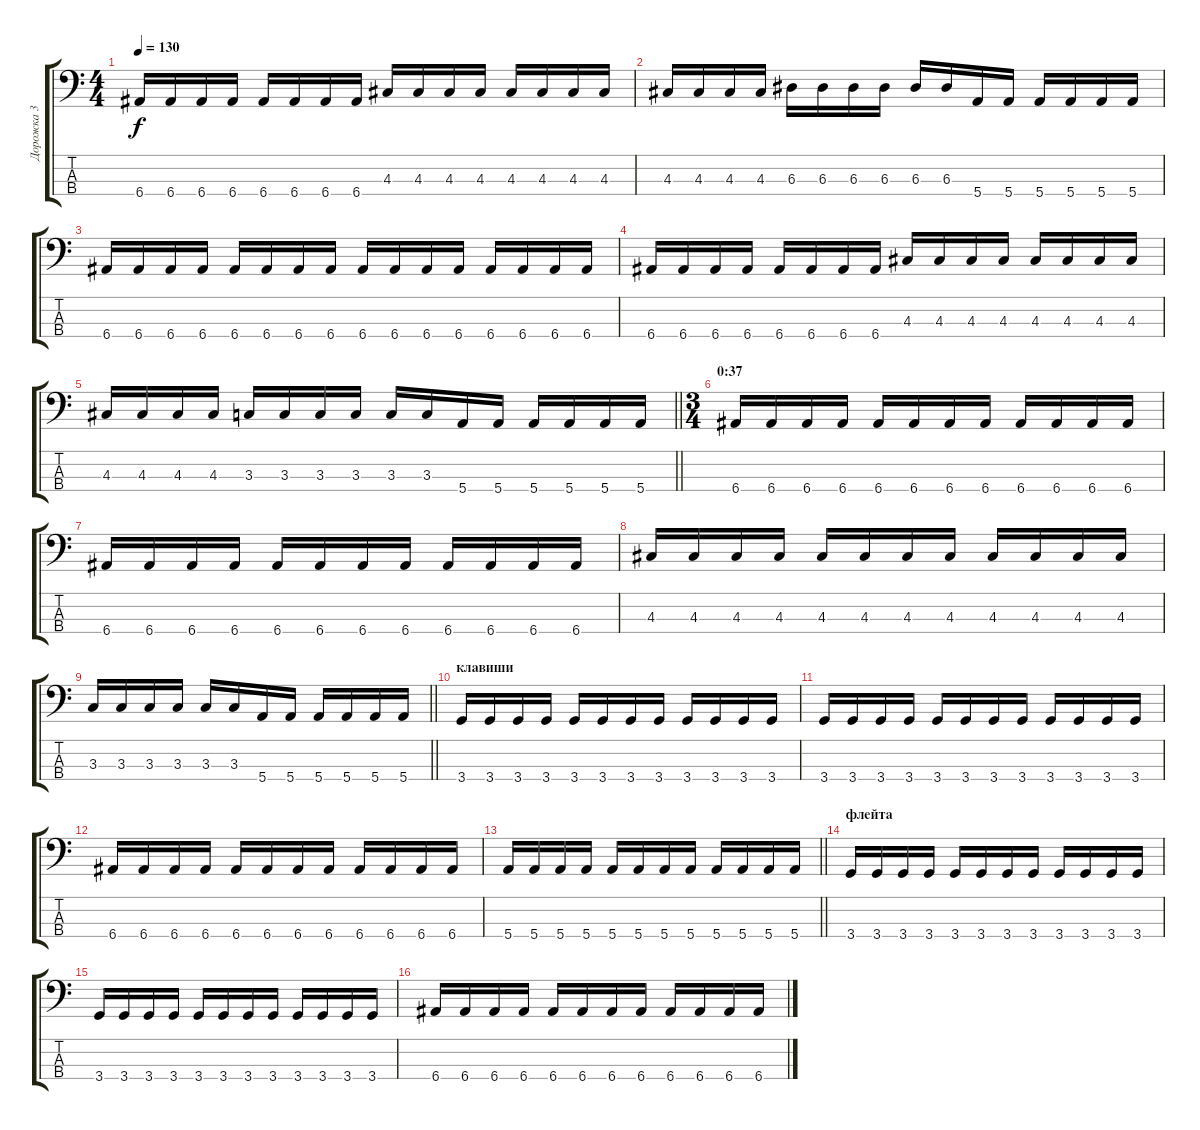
\track ("Дорожка 3" "Дорожка 3") {instrument electricbassfinger}
\staff {score tabs}
\tuning (G2 D2 A1 E1) {hide}
\ts (4 4)
\tempo 130
\clef f4
\ks c
6.4.16{dy f} 6.4.16 6.4.16 6.4.16 6.4.16 6.4.16 6.4.16 6.4.16 4.3.16 4.3.16 4.3.16 4.3.16 4.3.16 4.3.16 4.3.16 4.3.16 |
4.3.16 4.3.16 4.3.16 4.3.16 6.3.16 6.3.16 6.3.16 6.3.16 6.3.16 6.3.16 5.4.16 5.4.16 5.4.16 5.4.16 5.4.16 5.4.16 |
6.4.16 6.4.16 6.4.16 6.4.16 6.4.16 6.4.16 6.4.16 6.4.16 6.4.16 6.4.16 6.4.16 6.4.16 6.4.16 6.4.16 6.4.16 6.4.16 |
6.4.16 6.4.16 6.4.16 6.4.16 6.4.16 6.4.16 6.4.16 6.4.16 4.3.16 4.3.16 4.3.16 4.3.16 4.3.16 4.3.16 4.3.16 4.3.16 |
\barLineRight lightlight
4.3.16 4.3.16 4.3.16 4.3.16 3.3.16 3.3.16 3.3.16 3.3.16 3.3.16 3.3.16 5.4.16 5.4.16 5.4.16 5.4.16 5.4.16 5.4.16 |
\ts (3 4)
\section ("" "0:37")
6.4.16 6.4.16 6.4.16 6.4.16 6.4.16 6.4.16 6.4.16 6.4.16 6.4.16 6.4.16 6.4.16 6.4.16 |
6.4.16 6.4.16 6.4.16 6.4.16 6.4.16 6.4.16 6.4.16 6.4.16 6.4.16 6.4.16 6.4.16 6.4.16 |
4.3.16 4.3.16 4.3.16 4.3.16 4.3.16 4.3.16 4.3.16 4.3.16 4.3.16 4.3.16 4.3.16 4.3.16 |
\barLineRight lightlight
3.3.16 3.3.16 3.3.16 3.3.16 3.3.16 3.3.16 5.4.16 5.4.16 5.4.16 5.4.16 5.4.16 5.4.16 |
\section ("" "клавиши")
3.4.16 3.4.16 3.4.16 3.4.16 3.4.16 3.4.16 3.4.16 3.4.16 3.4.16 3.4.16 3.4.16 3.4.16 |
3.4.16 3.4.16 3.4.16 3.4.16 3.4.16 3.4.16 3.4.16 3.4.16 3.4.16 3.4.16 3.4.16 3.4.16 |
6.4.16 6.4.16 6.4.16 6.4.16 6.4.16 6.4.16 6.4.16 6.4.16 6.4.16 6.4.16 6.4.16 6.4.16 |
\barLineRight lightlight
5.4.16 5.4.16 5.4.16 5.4.16 5.4.16 5.4.16 5.4.16 5.4.16 5.4.16 5.4.16 5.4.16 5.4.16 |
\section ("" "флейта")
3.4.16{volume 13} 3.4.16 3.4.16 3.4.16 3.4.16 3.4.16 3.4.16 3.4.16 3.4.16 3.4.16 3.4.16 3.4.16 |
3.4.16 3.4.16 3.4.16 3.4.16 3.4.16 3.4.16 3.4.16 3.4.16 3.4.16 3.4.16 3.4.16 3.4.16 |
6.4.16 6.4.16 6.4.16 6.4.16 6.4.16 6.4.16 6.4.16 6.4.16 6.4.16 6.4.16 6.4.16 6.4.16
